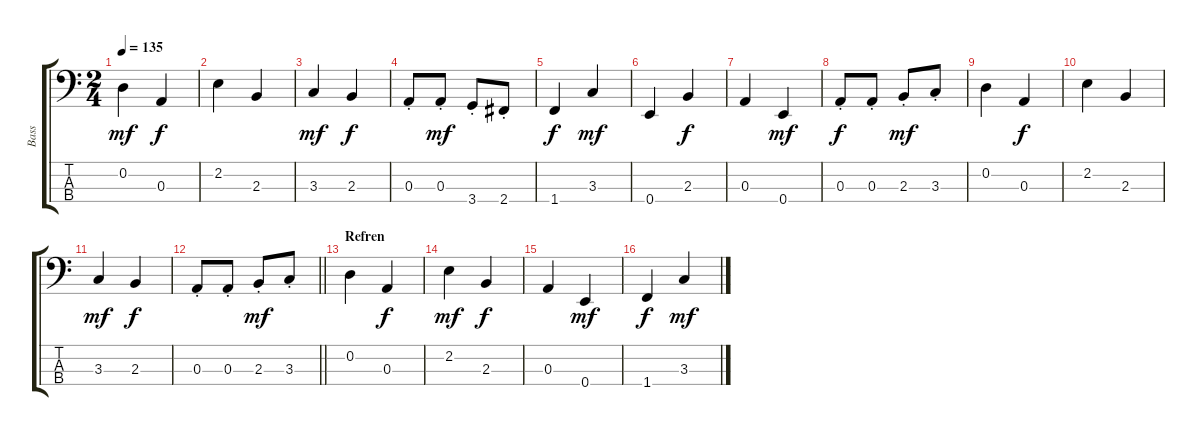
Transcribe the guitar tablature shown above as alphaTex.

\track ("Bass" "Bass") {instrument electricbassfinger}
\staff {score tabs}
\tuning (G2 D2 A1 E1) {hide}
\ts (2 4)
\tempo 135
\clef f4
\ks c
0.2.4{dy mf} 0.3.4{dy f} |
2.2.4 2.3.4 |
3.3.4{dy mf} 2.3.4{dy f} |
0.3{st}.8 0.3{st}.8{dy mf} 3.4{st}.8 2.4{st}.8 |
1.4.4{dy f} 3.3.4{dy mf} |
0.4.4 2.3.4{dy f} |
0.3.4 0.4.4{dy mf} |
0.3{st}.8{dy f} 0.3{st}.8 2.3{st}.8{dy mf} 3.3{st}.8 |
0.2.4 0.3.4{dy f} |
2.2.4 2.3.4 |
3.3.4{dy mf} 2.3.4{dy f} |
\barLineRight lightlight
0.3{st}.8 0.3{st}.8 2.3{st}.8{dy mf} 3.3{st}.8 |
\section ("" "Refren")
0.2.4 0.3.4{dy f} |
2.2.4{dy mf} 2.3.4{dy f} |
0.3.4 0.4.4{dy mf} |
1.4.4{dy f} 3.3.4{dy mf}
